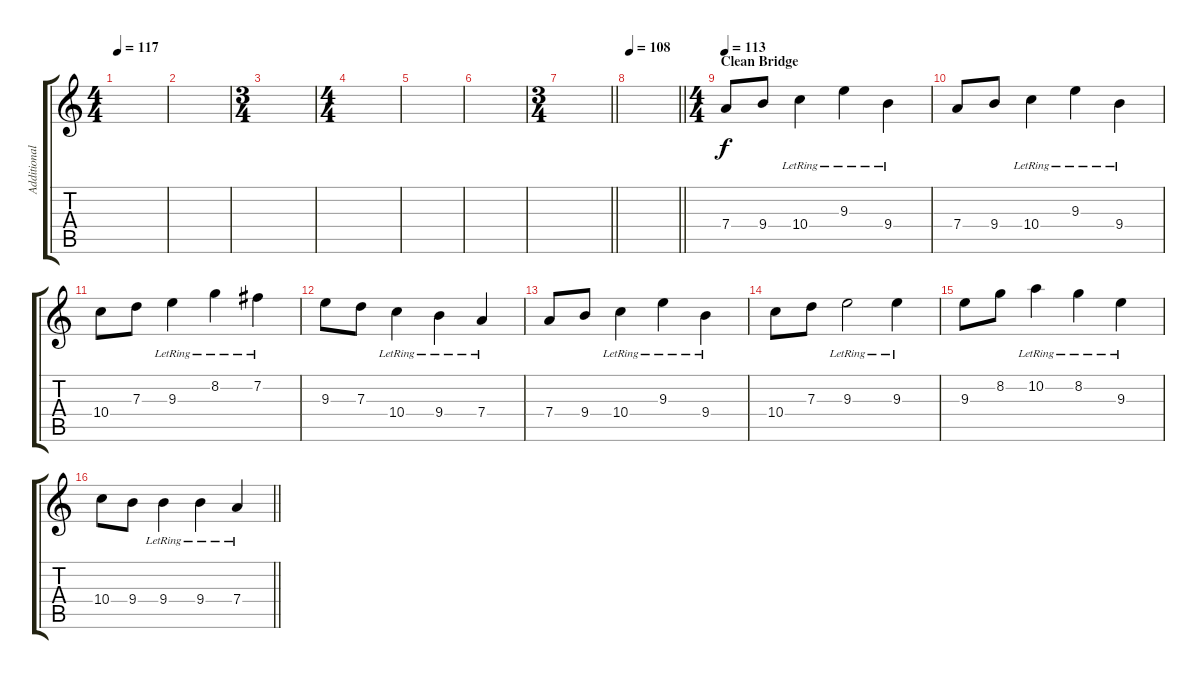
\track ("Additional Lead Acoustic" "Additional") {instrument acousticguitarsteel}
\staff {score tabs}
\tuning (E4 B3 G3 D3 A2 E2) {hide}
\ts (4 4)
\tempo 117
\clef g2
\ks c
|
|
\ts (3 4)
|
\ts (4 4)
|
|
|
\ts (3 4)
\barLineRight lightlight
|
\section ("" "")
\tempo 108
\barLineRight lightlight
|
\ts (4 4)
\section ("" "Clean Bridge")
\tempo 113
7.4.8 9.4.8 10.4{lr}.4 9.3{lr}.4 9.4{lr}.4 |
7.4.8 9.4.8 10.4{lr}.4 9.3{lr}.4 9.4{lr}.4 |
10.4.8 7.3.8 9.3{lr}.4 8.2{lr}.4 7.2{lr}.4 |
9.3.8 7.3.8 10.4{lr}.4 9.4{lr}.4 7.4{lr}.4 |
7.4.8 9.4.8 10.4{lr}.4 9.3{lr}.4 9.4{lr}.4 |
10.4.8 7.3.8 9.3{lr}.2 9.3{lr}.4 |
9.3.8 8.2.8 10.2{lr}.4 8.2{lr}.4 9.3{lr}.4 |
\barLineRight lightlight
10.4.8 9.4.8 9.4{lr}.4 9.4{lr}.4 7.4{lr}.4
